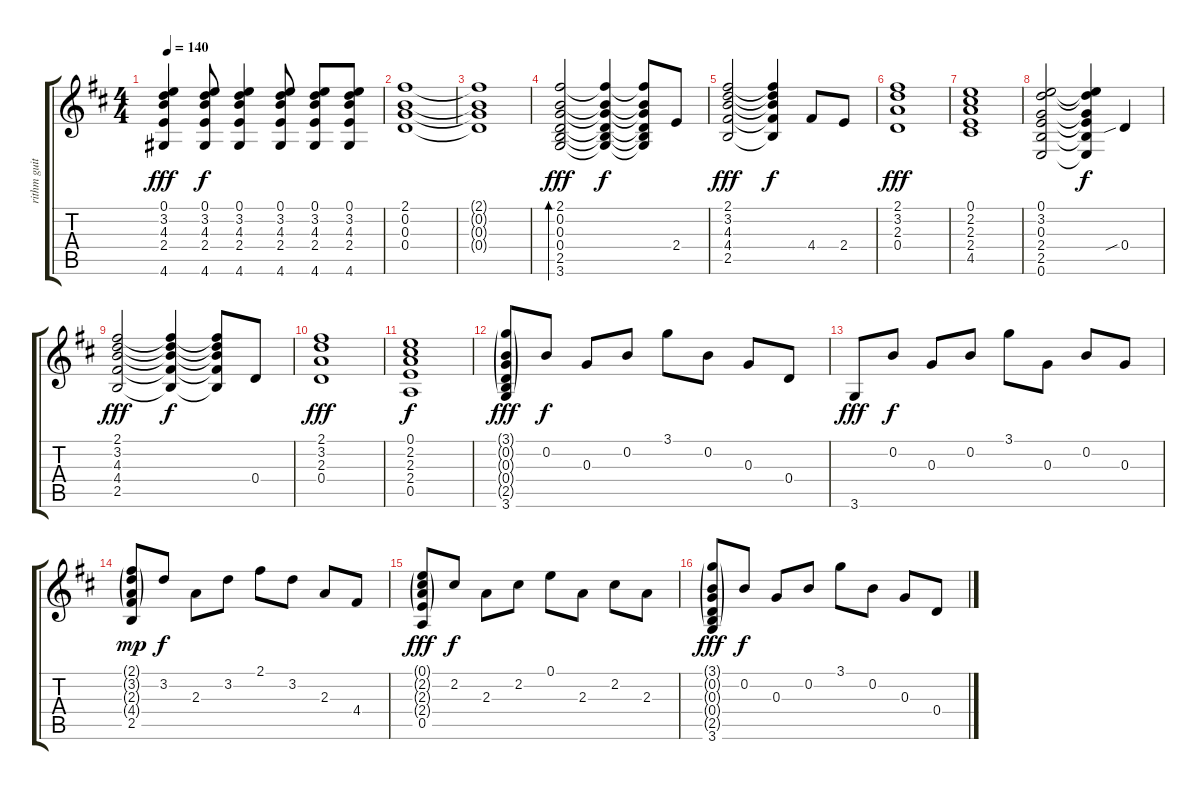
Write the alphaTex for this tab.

\track ("rithm guitar" "rithm guit") {instrument acousticguitarsteel}
\staff {score tabs}
\tuning (E4 B3 G3 D3 A2 E2) {hide}
\ts (4 4)
\tempo 140
\clef g2
\ks d
(0.1 3.2 4.3 2.4 4.6).4{dy fff} (0.1 3.2 4.3 2.4 4.6).8{dy f} (0.1 3.2 4.3 2.4 4.6).4 (0.1 3.2 4.3 2.4 4.6).8 (0.1 3.2 4.3 2.4 4.6).8 (0.1 3.2 4.3 2.4 4.6).8 |
(2.1 0.2 0.3 0.4).1 |
(2.1{t} 0.2{t} 0.3{t} 0.4{t}).1 |
(2.1 0.2 0.3 0.4 2.5 3.6).2{bd 120 dy fff} (2.1{t} 0.2{t} 0.3{t} 0.4{t} 2.5{t} 3.6{t}).4{dy f} (2.1{t} 0.2{t} 0.3{t} 0.4{t} 2.5{t} 3.6{t}).8 2.4.8 |
(2.1 3.2 4.3 4.4 2.5).2{dy fff} (2.1{t} 3.2{t} 4.3{t} 4.4{t} 2.5{t}).4{dy f} 4.4.8 2.4.8 |
(2.1 3.2 2.3 0.4).1{dy fff} |
(0.1 2.2 2.3 2.4 4.5).1 |
(0.1 3.2 0.3 2.4 2.5 0.6).2 (0.1{t} 3.2{t} 0.3{t} 2.4{t} 2.5{t} 0.6{t}).4{dy f} 0.4{sib}.4 |
(2.1 3.2 4.3 4.4 2.5).2{dy fff} (2.1{t} 3.2{t} 4.3{t} 4.4{t} 2.5{t}).4{dy f} (2.1{t} 3.2{t} 4.3{t} 4.4{t} 2.5{t}).8 0.4.8 |
(2.1 3.2 2.3 0.4).1{dy fff} |
(0.1 2.2 2.3 2.4 0.5).1{dy f} |
(3.1{g} 0.2{g} 0.3{g} 0.4{g} 2.5{g} 3.6).8{dy fff} 0.2.8{dy f} 0.3.8 0.2.8 3.1.8 0.2.8 0.3.8 0.4.8 |
3.6.8{dy fff} 0.2.8{dy f} 0.3.8 0.2.8 3.1.8 0.3.8 0.2.8 0.3.8 |
(2.1{g} 3.2{g} 2.3{g} 4.4{g} 2.5).8{dy mp} 3.2.8{dy f} 2.3.8 3.2.8 2.1.8 3.2.8 2.3.8 4.4.8 |
(0.1{g} 2.2{g} 2.3{g} 2.4{g} 0.5).8{dy fff} 2.2.8{dy f} 2.3.8 2.2.8 0.1.8 2.3.8 2.2.8 2.3.8 |
(3.1{g} 0.2{g} 0.3{g} 0.4{g} 2.5{g} 3.6).8{dy fff} 0.2.8{dy f} 0.3.8 0.2.8 3.1.8 0.2.8 0.3.8 0.4.8
